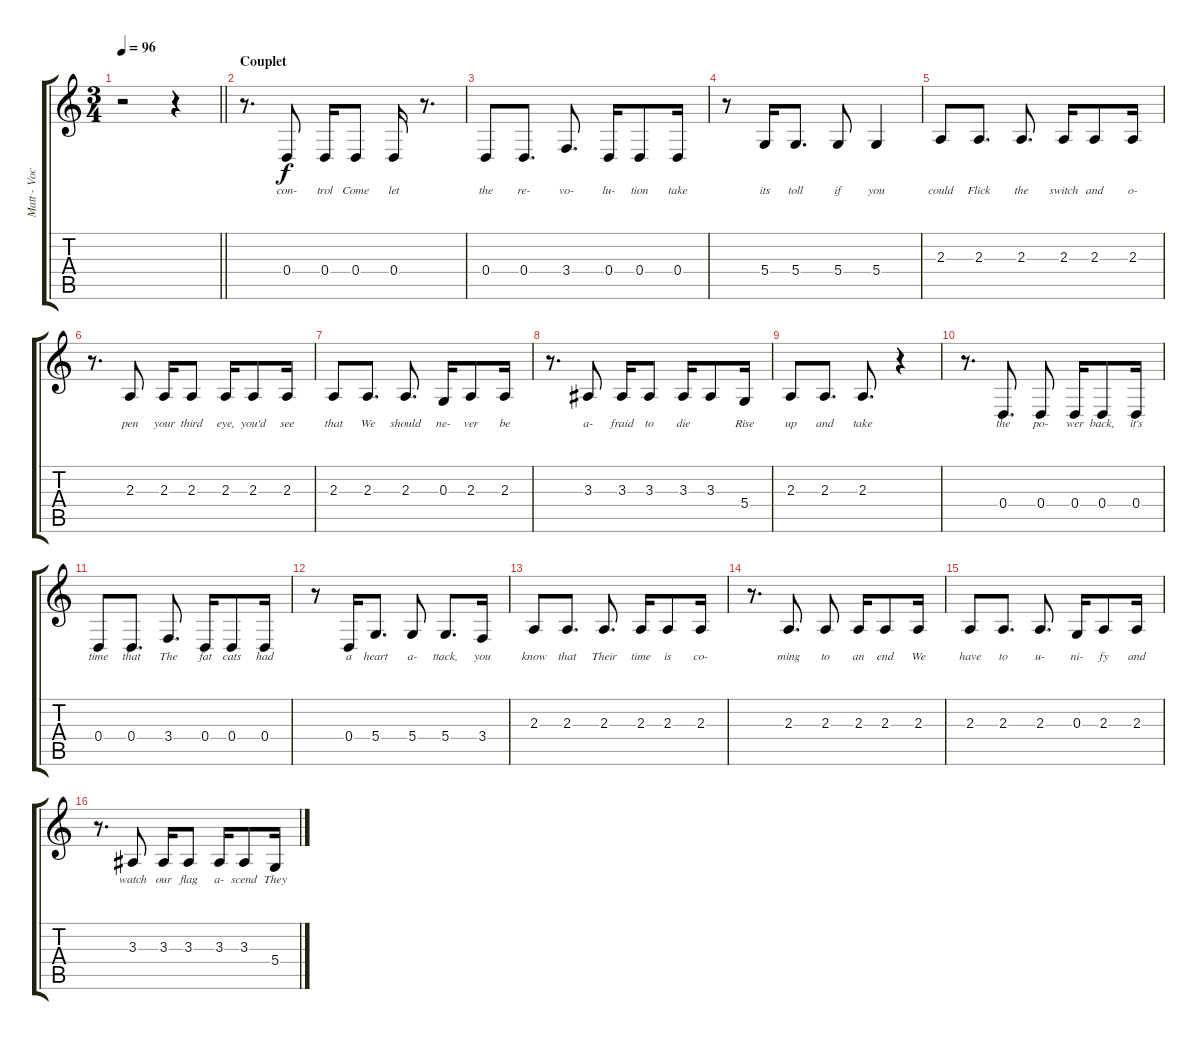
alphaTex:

\track ("Matt - Vocals" "Matt - Voc") {instrument violin}
\staff {score tabs}
\tuning (E4 B3 G3 D3 A2 E2) {hide}
\ts (3 4)
\tempo 96
\clef g2
\barLineRight lightlight
\ks c
r.2{dy f} r.4 |
\section ("" "Couplet")
r.8{d} 0.4.8{lyrics (0 "con-") lyrics (1 "") lyrics (2 "") lyrics (3 "") lyrics (4 "")} 0.4.16{lyrics (0 "trol") lyrics (1 "") lyrics (2 "") lyrics (3 "") lyrics (4 "")} 0.4.8{lyrics (0 "Come") lyrics (1 "") lyrics (2 "") lyrics (3 "") lyrics (4 "")} 0.4.16{lyrics (0 "let") lyrics (1 "") lyrics (2 "") lyrics (3 "") lyrics (4 "")} r.8{d} |
0.4.8{lyrics (0 "the") lyrics (1 "") lyrics (2 "") lyrics (3 "") lyrics (4 "")} 0.4.8{d lyrics (0 "re-") lyrics (1 "") lyrics (2 "") lyrics (3 "") lyrics (4 "")} 3.4.8{d lyrics (0 "vo-") lyrics (1 "") lyrics (2 "") lyrics (3 "") lyrics (4 "")} 0.4.16{lyrics (0 "lu-") lyrics (1 "") lyrics (2 "") lyrics (3 "") lyrics (4 "")} 0.4.8{lyrics (0 "tion") lyrics (1 "") lyrics (2 "") lyrics (3 "") lyrics (4 "")} 0.4.16{lyrics (0 "take") lyrics (1 "") lyrics (2 "") lyrics (3 "") lyrics (4 "")} |
r.8 5.4.16{lyrics (0 "its") lyrics (1 "") lyrics (2 "") lyrics (3 "") lyrics (4 "")} 5.4.8{d lyrics (0 "toll") lyrics (1 "") lyrics (2 "") lyrics (3 "") lyrics (4 "")} 5.4.8{lyrics (0 "if") lyrics (1 "") lyrics (2 "") lyrics (3 "") lyrics (4 "")} 5.4.4{lyrics (0 "you") lyrics (1 "") lyrics (2 "") lyrics (3 "") lyrics (4 "")} |
2.3.8{lyrics (0 "could") lyrics (1 "") lyrics (2 "") lyrics (3 "") lyrics (4 "")} 2.3.8{d lyrics (0 "Flick") lyrics (1 "") lyrics (2 "") lyrics (3 "") lyrics (4 "")} 2.3.8{d lyrics (0 "the") lyrics (1 "") lyrics (2 "") lyrics (3 "") lyrics (4 "")} 2.3.16{lyrics (0 "switch") lyrics (1 "") lyrics (2 "") lyrics (3 "") lyrics (4 "")} 2.3.8{lyrics (0 "and") lyrics (1 "") lyrics (2 "") lyrics (3 "") lyrics (4 "")} 2.3.16{lyrics (0 "o-") lyrics (1 "") lyrics (2 "") lyrics (3 "") lyrics (4 "")} |
r.8{d} 2.3.8{lyrics (0 "pen") lyrics (1 "") lyrics (2 "") lyrics (3 "") lyrics (4 "")} 2.3.16{lyrics (0 "your") lyrics (1 "") lyrics (2 "") lyrics (3 "") lyrics (4 "")} 2.3.8{lyrics (0 "third") lyrics (1 "") lyrics (2 "") lyrics (3 "") lyrics (4 "")} 2.3.16{lyrics (0 "eye,") lyrics (1 "") lyrics (2 "") lyrics (3 "") lyrics (4 "")} 2.3.8{lyrics (0 "you'd") lyrics (1 "") lyrics (2 "") lyrics (3 "") lyrics (4 "")} 2.3.16{lyrics (0 "see") lyrics (1 "") lyrics (2 "") lyrics (3 "") lyrics (4 "")} |
2.3.8{lyrics (0 "that") lyrics (1 "") lyrics (2 "") lyrics (3 "") lyrics (4 "")} 2.3.8{d lyrics (0 "We") lyrics (1 "") lyrics (2 "") lyrics (3 "") lyrics (4 "")} 2.3.8{d lyrics (0 "should") lyrics (1 "") lyrics (2 "") lyrics (3 "") lyrics (4 "")} 0.3.16{lyrics (0 "ne-") lyrics (1 "") lyrics (2 "") lyrics (3 "") lyrics (4 "")} 2.3.8{lyrics (0 "ver") lyrics (1 "") lyrics (2 "") lyrics (3 "") lyrics (4 "")} 2.3.16{lyrics (0 "be") lyrics (1 "") lyrics (2 "") lyrics (3 "") lyrics (4 "")} |
r.8{d} 3.3.8{lyrics (0 "a-") lyrics (1 "") lyrics (2 "") lyrics (3 "") lyrics (4 "")} 3.3.16{lyrics (0 "fraid") lyrics (1 "") lyrics (2 "") lyrics (3 "") lyrics (4 "")} 3.3.8{lyrics (0 "to") lyrics (1 "") lyrics (2 "") lyrics (3 "") lyrics (4 "")} 3.3.16{lyrics (0 "die") lyrics (1 "") lyrics (2 "") lyrics (3 "") lyrics (4 "")} 3.3.8{lyrics (0 "") lyrics (1 "") lyrics (2 "") lyrics (3 "") lyrics (4 "")} 5.4.16{lyrics (0 "Rise") lyrics (1 "") lyrics (2 "") lyrics (3 "") lyrics (4 "")} |
2.3.8{lyrics (0 "up") lyrics (1 "") lyrics (2 "") lyrics (3 "") lyrics (4 "")} 2.3.8{d lyrics (0 "and") lyrics (1 "") lyrics (2 "") lyrics (3 "") lyrics (4 "")} 2.3.8{d lyrics (0 "take") lyrics (1 "") lyrics (2 "") lyrics (3 "") lyrics (4 "")} r.4 |
r.8{d} 0.4.8{d lyrics (0 "the") lyrics (1 "") lyrics (2 "") lyrics (3 "") lyrics (4 "")} 0.4.8{lyrics (0 "po-") lyrics (1 "") lyrics (2 "") lyrics (3 "") lyrics (4 "")} 0.4.16{lyrics (0 "wer") lyrics (1 "") lyrics (2 "") lyrics (3 "") lyrics (4 "")} 0.4.8{lyrics (0 "back,") lyrics (1 "") lyrics (2 "") lyrics (3 "") lyrics (4 "")} 0.4.16{lyrics (0 "it's") lyrics (1 "") lyrics (2 "") lyrics (3 "") lyrics (4 "")} |
0.4.8{lyrics (0 "time") lyrics (1 "") lyrics (2 "") lyrics (3 "") lyrics (4 "")} 0.4.8{d lyrics (0 "that") lyrics (1 "") lyrics (2 "") lyrics (3 "") lyrics (4 "")} 3.4.8{d lyrics (0 "The") lyrics (1 "") lyrics (2 "") lyrics (3 "") lyrics (4 "")} 0.4.16{lyrics (0 "fat") lyrics (1 "") lyrics (2 "") lyrics (3 "") lyrics (4 "")} 0.4.8{lyrics (0 "cats") lyrics (1 "") lyrics (2 "") lyrics (3 "") lyrics (4 "")} 0.4.16{lyrics (0 "had") lyrics (1 "") lyrics (2 "") lyrics (3 "") lyrics (4 "")} |
r.8 0.4.16{lyrics (0 "a") lyrics (1 "") lyrics (2 "") lyrics (3 "") lyrics (4 "")} 5.4.8{d lyrics (0 "heart") lyrics (1 "") lyrics (2 "") lyrics (3 "") lyrics (4 "")} 5.4.8{lyrics (0 "a-") lyrics (1 "") lyrics (2 "") lyrics (3 "") lyrics (4 "")} 5.4.8{d lyrics (0 "ttack,") lyrics (1 "") lyrics (2 "") lyrics (3 "") lyrics (4 "")} 3.4.16{lyrics (0 "you") lyrics (1 "") lyrics (2 "") lyrics (3 "") lyrics (4 "")} |
2.3.8{lyrics (0 "know") lyrics (1 "") lyrics (2 "") lyrics (3 "") lyrics (4 "")} 2.3.8{d lyrics (0 "that") lyrics (1 "") lyrics (2 "") lyrics (3 "") lyrics (4 "")} 2.3.8{d lyrics (0 "Their") lyrics (1 "") lyrics (2 "") lyrics (3 "") lyrics (4 "")} 2.3.16{lyrics (0 "time") lyrics (1 "") lyrics (2 "") lyrics (3 "") lyrics (4 "")} 2.3.8{lyrics (0 "is") lyrics (1 "") lyrics (2 "") lyrics (3 "") lyrics (4 "")} 2.3.16{lyrics (0 "co-") lyrics (1 "") lyrics (2 "") lyrics (3 "") lyrics (4 "")} |
r.8{d} 2.3.8{d lyrics (0 "ming") lyrics (1 "") lyrics (2 "") lyrics (3 "") lyrics (4 "")} 2.3.8{lyrics (0 "to") lyrics (1 "") lyrics (2 "") lyrics (3 "") lyrics (4 "")} 2.3.16{lyrics (0 "an") lyrics (1 "") lyrics (2 "") lyrics (3 "") lyrics (4 "")} 2.3.8{lyrics (0 "end") lyrics (1 "") lyrics (2 "") lyrics (3 "") lyrics (4 "")} 2.3.16{lyrics (0 "We") lyrics (1 "") lyrics (2 "") lyrics (3 "") lyrics (4 "")} |
2.3.8{lyrics (0 "have") lyrics (1 "") lyrics (2 "") lyrics (3 "") lyrics (4 "")} 2.3.8{d lyrics (0 "to") lyrics (1 "") lyrics (2 "") lyrics (3 "") lyrics (4 "")} 2.3.8{d lyrics (0 "u-") lyrics (1 "") lyrics (2 "") lyrics (3 "") lyrics (4 "")} 0.3.16{lyrics (0 "ni-") lyrics (1 "") lyrics (2 "") lyrics (3 "") lyrics (4 "")} 2.3.8{lyrics (0 "fy") lyrics (1 "") lyrics (2 "") lyrics (3 "") lyrics (4 "")} 2.3.16{lyrics (0 "and") lyrics (1 "") lyrics (2 "") lyrics (3 "") lyrics (4 "")} |
r.8{d} 3.3.8{lyrics (0 "watch") lyrics (1 "") lyrics (2 "") lyrics (3 "") lyrics (4 "")} 3.3.16{lyrics (0 "our") lyrics (1 "") lyrics (2 "") lyrics (3 "") lyrics (4 "")} 3.3.8{lyrics (0 "flag") lyrics (1 "") lyrics (2 "") lyrics (3 "") lyrics (4 "")} 3.3.16{lyrics (0 "a-") lyrics (1 "") lyrics (2 "") lyrics (3 "") lyrics (4 "")} 3.3.8{lyrics (0 "scend") lyrics (1 "") lyrics (2 "") lyrics (3 "") lyrics (4 "")} 5.4.16{lyrics (0 "They") lyrics (1 "") lyrics (2 "") lyrics (3 "") lyrics (4 "")}
